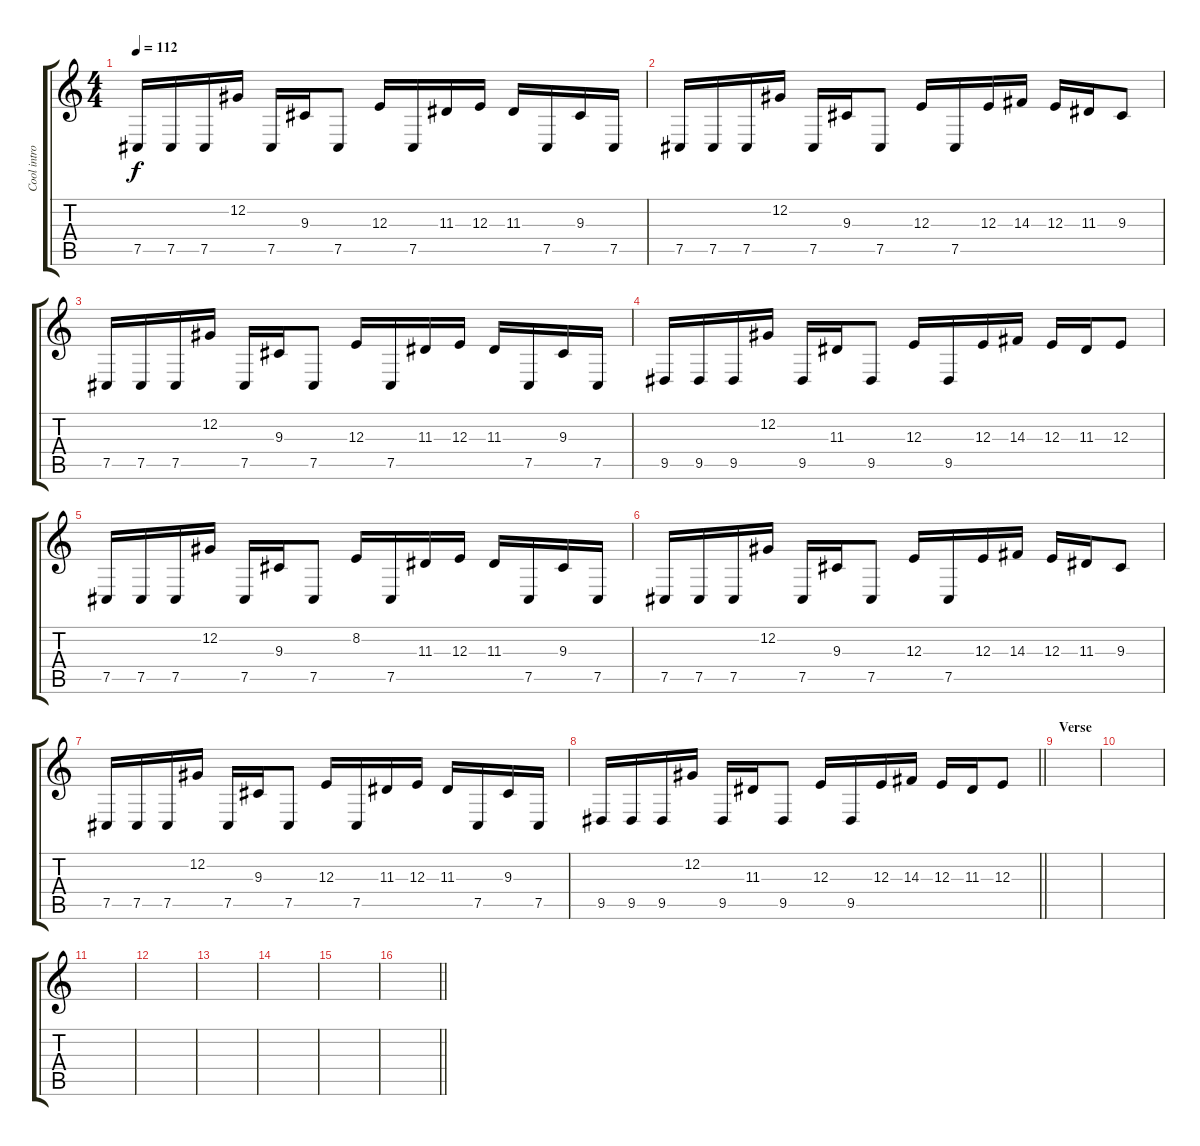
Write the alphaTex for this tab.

\track ("Cool intro thing plus stuff" "Cool intro") {instrument accordion}
\staff {score tabs}
\tuning (Db4 Ab3 E3 B2 Gb2 Db2) {hide}
\ts (4 4)
\tempo 112
\clef g2
\ks c
7.5.16{dy f instrument accordion} 7.5.16 7.5.16 12.2.16 7.5.16 9.3.16 7.5.8 12.3.16 7.5.16 11.3.16 12.3.16 11.3.16 7.5.16 9.3.16 7.5.16 |
7.5.16 7.5.16 7.5.16 12.2.16 7.5.16 9.3.16 7.5.8 12.3.16 7.5.16 12.3.16 14.3.16 12.3.16 11.3.16 9.3.8 |
7.5.16 7.5.16 7.5.16 12.2.16 7.5.16 9.3.16 7.5.8 12.3.16 7.5.16 11.3.16 12.3.16 11.3.16 7.5.16 9.3.16 7.5.16 |
9.5.16 9.5.16 9.5.16 12.2.16 9.5.16 11.3.16 9.5.8 12.3.16 9.5.16 12.3.16 14.3.16 12.3.16 11.3.16 12.3.8 |
7.5.16 7.5.16 7.5.16 12.2.16 7.5.16 9.3.16 7.5.8 8.2.16 7.5.16 11.3.16 12.3.16 11.3.16 7.5.16 9.3.16 7.5.16 |
7.5.16 7.5.16 7.5.16 12.2.16 7.5.16 9.3.16 7.5.8 12.3.16 7.5.16 12.3.16 14.3.16 12.3.16 11.3.16 9.3.8 |
7.5.16 7.5.16 7.5.16 12.2.16 7.5.16 9.3.16 7.5.8 12.3.16 7.5.16 11.3.16 12.3.16 11.3.16 7.5.16 9.3.16 7.5.16 |
\barLineRight lightlight
9.5.16 9.5.16 9.5.16 12.2.16 9.5.16 11.3.16 9.5.8 12.3.16 9.5.16 12.3.16 14.3.16 12.3.16 11.3.16 12.3.8 |
\section ("" "Verse")
|
|
|
|
|
|
|
\barLineRight lightlight
